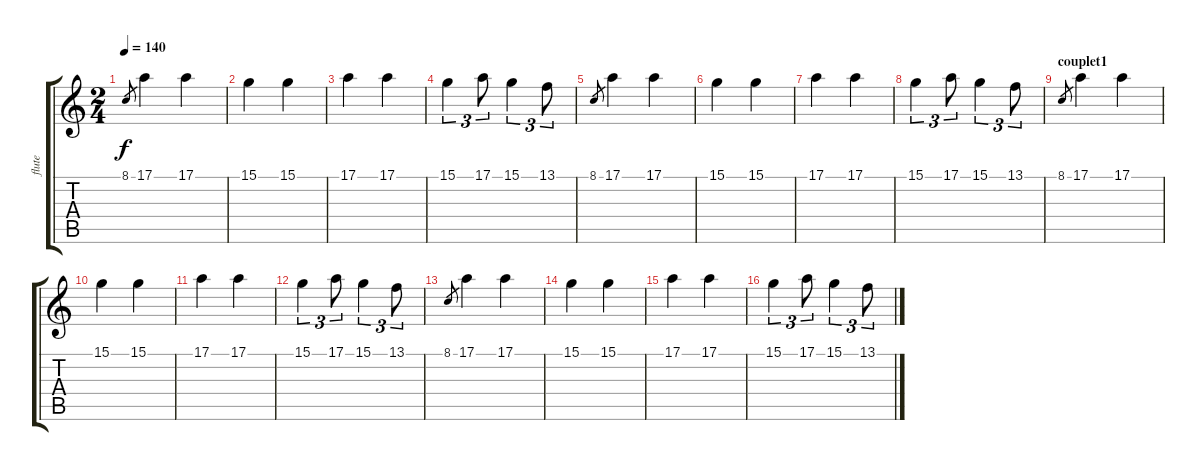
\track ("flute" "flute") {instrument piccolo}
\staff {score tabs}
\tuning (E4 B3 G3 D3 A2 E2) {hide}
\ts (2 4)
\tempo 140
\clef g2
\ks c
8.1.8{gr dy f} 17.1.4 17.1.4 |
15.1.4 15.1.4 |
17.1.4 17.1.4 |
15.1.4{tu (3 2)} 17.1.8{tu (3 2)} 15.1.4{tu (3 2)} 13.1.8{tu (3 2)} |
8.1.8{gr} 17.1.4 17.1.4 |
15.1.4 15.1.4 |
17.1.4 17.1.4 |
15.1.4{tu (3 2)} 17.1.8{tu (3 2)} 15.1.4{tu (3 2)} 13.1.8{tu (3 2)} |
\section ("" "couplet1")
8.1.8{gr} 17.1.4 17.1.4 |
15.1.4 15.1.4 |
17.1.4 17.1.4 |
15.1.4{tu (3 2)} 17.1.8{tu (3 2)} 15.1.4{tu (3 2)} 13.1.8{tu (3 2)} |
8.1.8{gr} 17.1.4 17.1.4 |
15.1.4 15.1.4 |
17.1.4 17.1.4 |
15.1.4{tu (3 2)} 17.1.8{tu (3 2)} 15.1.4{tu (3 2)} 13.1.8{tu (3 2)}
